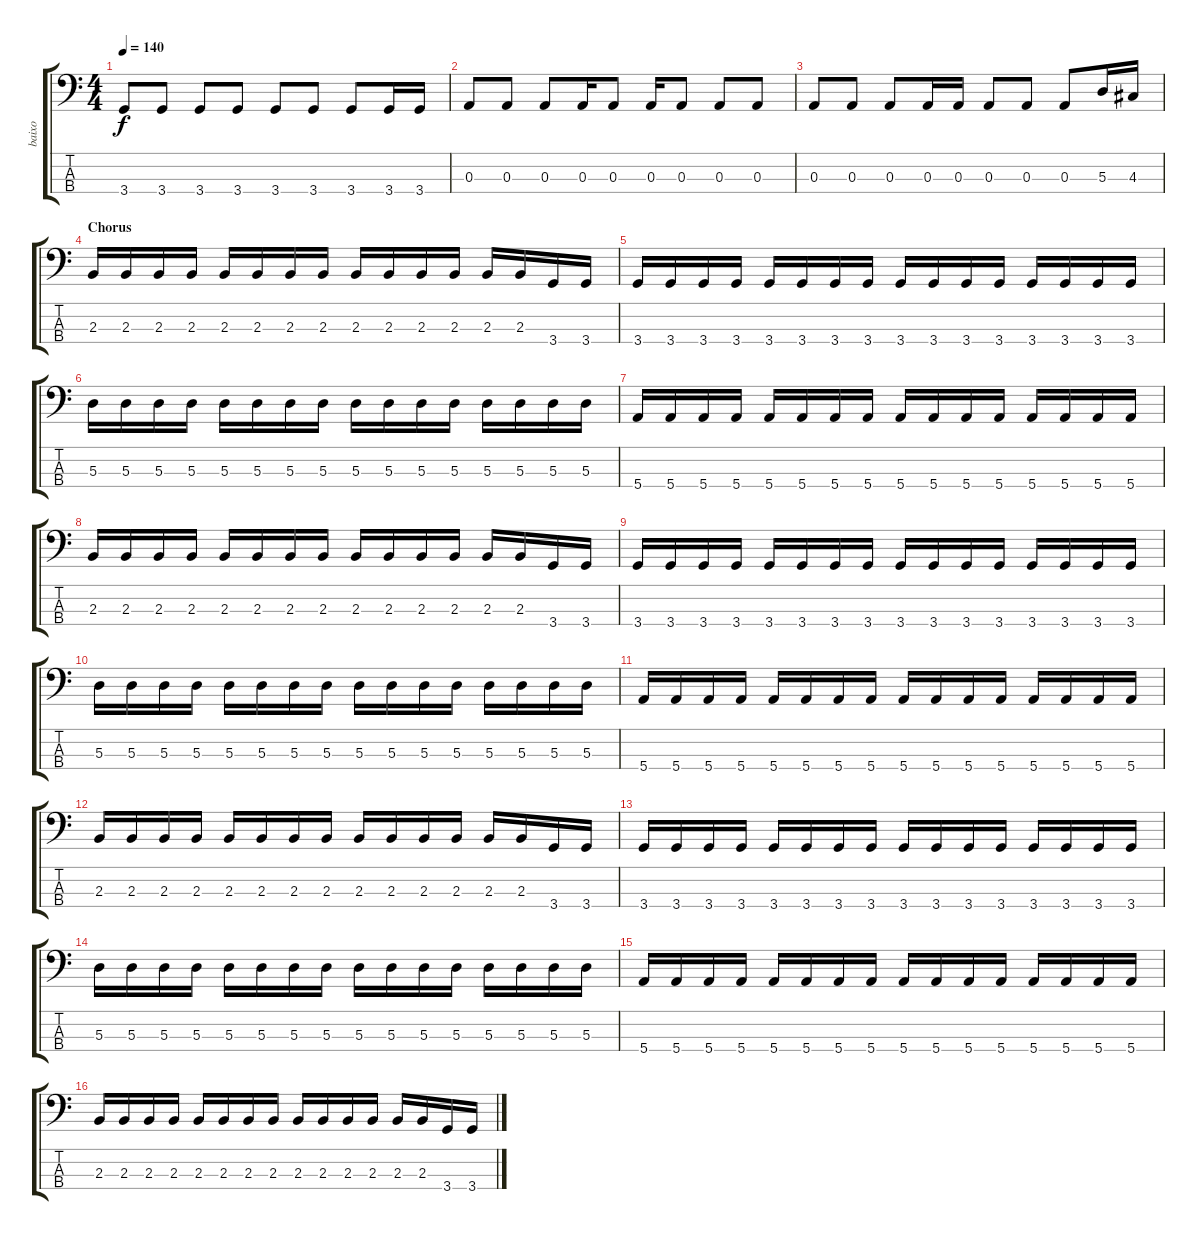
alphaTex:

\track ("baixo" "baixo") {instrument electricbassfinger}
\staff {score tabs}
\tuning (G2 D2 A1 E1) {hide}
\ts (4 4)
\tempo 140
\clef f4
\ks c
3.4.8{dy f} 3.4.8 3.4.8 3.4.8 3.4.8 3.4.8 3.4.8 3.4.16 3.4.16 |
0.3.8 0.3.8 0.3.8 0.3.16 0.3.8 0.3.16 0.3.8 0.3.8 0.3.8 |
0.3.8 0.3.8 0.3.8 0.3.16 0.3.16 0.3.8 0.3.8 0.3.8 5.3.16 4.3.16 |
\section ("" "Chorus")
2.3.16 2.3.16 2.3.16 2.3.16 2.3.16 2.3.16 2.3.16 2.3.16 2.3.16 2.3.16 2.3.16 2.3.16 2.3.16 2.3.16 3.4.16 3.4.16 |
3.4.16 3.4.16 3.4.16 3.4.16 3.4.16 3.4.16 3.4.16 3.4.16 3.4.16 3.4.16 3.4.16 3.4.16 3.4.16 3.4.16 3.4.16 3.4.16 |
5.3.16 5.3.16 5.3.16 5.3.16 5.3.16 5.3.16 5.3.16 5.3.16 5.3.16 5.3.16 5.3.16 5.3.16 5.3.16 5.3.16 5.3.16 5.3.16 |
5.4.16 5.4.16 5.4.16 5.4.16 5.4.16 5.4.16 5.4.16 5.4.16 5.4.16 5.4.16 5.4.16 5.4.16 5.4.16 5.4.16 5.4.16 5.4.16 |
2.3.16 2.3.16 2.3.16 2.3.16 2.3.16 2.3.16 2.3.16 2.3.16 2.3.16 2.3.16 2.3.16 2.3.16 2.3.16 2.3.16 3.4.16 3.4.16 |
3.4.16 3.4.16 3.4.16 3.4.16 3.4.16 3.4.16 3.4.16 3.4.16 3.4.16 3.4.16 3.4.16 3.4.16 3.4.16 3.4.16 3.4.16 3.4.16 |
5.3.16 5.3.16 5.3.16 5.3.16 5.3.16 5.3.16 5.3.16 5.3.16 5.3.16 5.3.16 5.3.16 5.3.16 5.3.16 5.3.16 5.3.16 5.3.16 |
5.4.16 5.4.16 5.4.16 5.4.16 5.4.16 5.4.16 5.4.16 5.4.16 5.4.16 5.4.16 5.4.16 5.4.16 5.4.16 5.4.16 5.4.16 5.4.16 |
2.3.16 2.3.16 2.3.16 2.3.16 2.3.16 2.3.16 2.3.16 2.3.16 2.3.16 2.3.16 2.3.16 2.3.16 2.3.16 2.3.16 3.4.16 3.4.16 |
3.4.16 3.4.16 3.4.16 3.4.16 3.4.16 3.4.16 3.4.16 3.4.16 3.4.16 3.4.16 3.4.16 3.4.16 3.4.16 3.4.16 3.4.16 3.4.16 |
5.3.16 5.3.16 5.3.16 5.3.16 5.3.16 5.3.16 5.3.16 5.3.16 5.3.16 5.3.16 5.3.16 5.3.16 5.3.16 5.3.16 5.3.16 5.3.16 |
5.4.16 5.4.16 5.4.16 5.4.16 5.4.16 5.4.16 5.4.16 5.4.16 5.4.16 5.4.16 5.4.16 5.4.16 5.4.16 5.4.16 5.4.16 5.4.16 |
2.3.16 2.3.16 2.3.16 2.3.16 2.3.16 2.3.16 2.3.16 2.3.16 2.3.16 2.3.16 2.3.16 2.3.16 2.3.16 2.3.16 3.4.16 3.4.16
